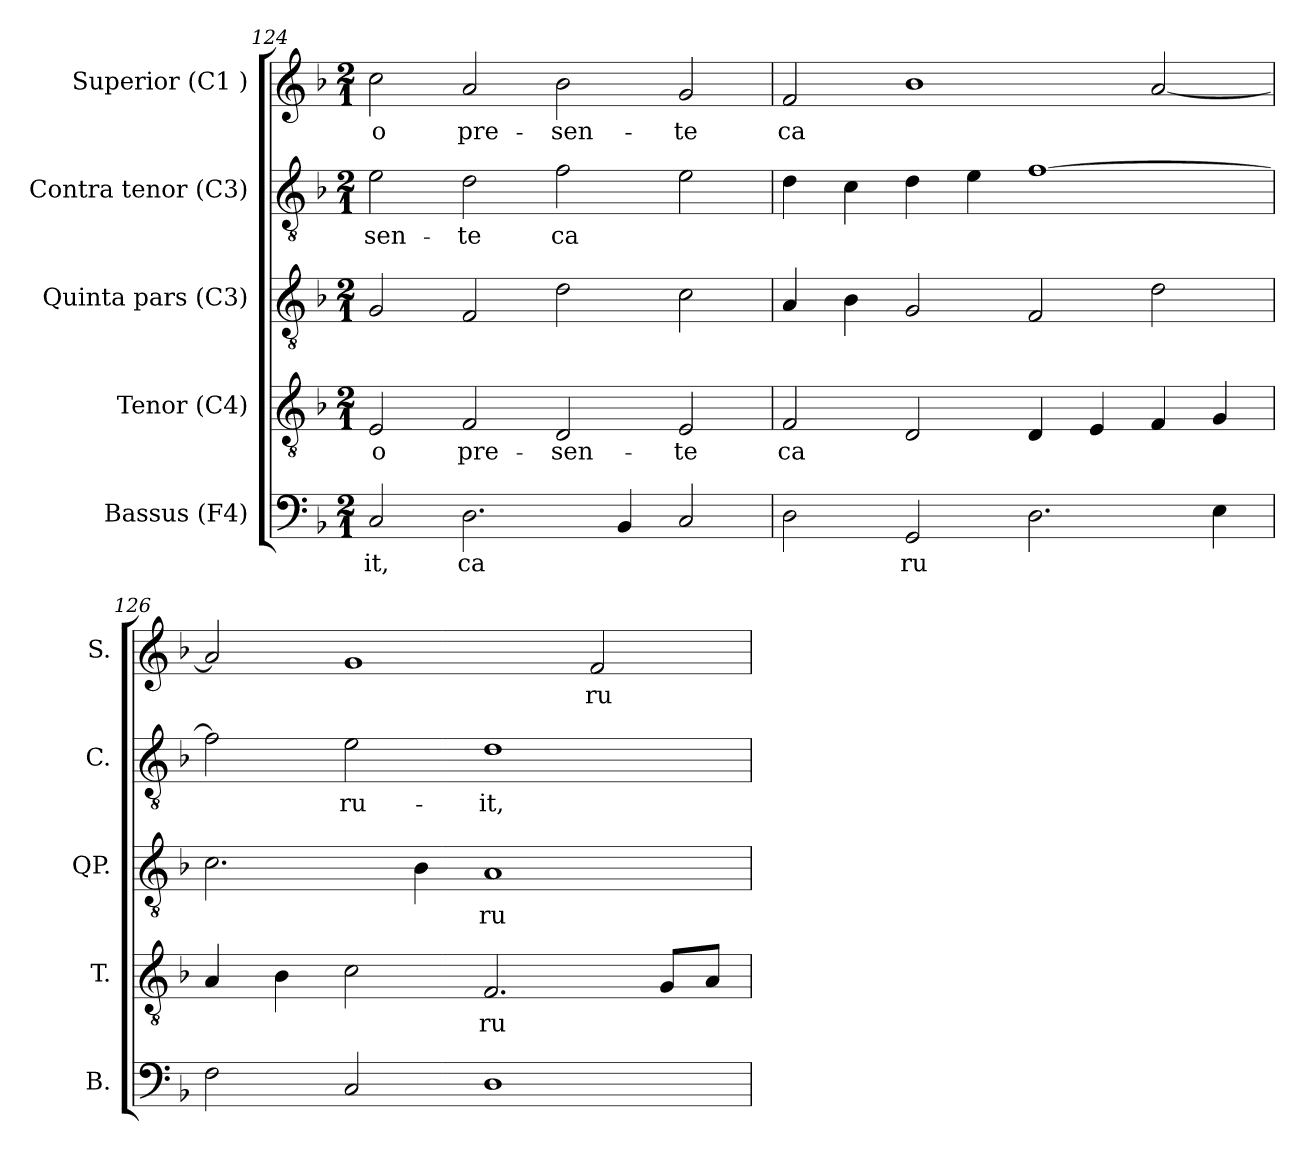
**kern	**text	**kern	**text	**kern	**text	**kern	**text	**kern	**text
*part5	*part5	*part4	*part4	*part3	*part3	*part2	*part2	*part1	*part1
*staff5	*staff5	*staff4	*staff4	*staff3	*staff3	*staff2	*staff2	*staff1	*staff1
*I"Bassus (F4)	*	*I"Tenor (C4)	*	*I"Quinta pars (C3)	*	*I"Contra tenor (C3)	*	*I"Superior (C1 )	*
*I'B.	*	*I'T.	*	*I'QP.	*	*I'C.	*	*I'S.	*
!!LO:PB:g=z
*clefF4	*	*clefGv2	*	*clefGv2	*	*clefGv2	*	*clefG2	*
*k[b-]	*	*k[b-]	*	*k[b-]	*	*k[b-]	*	*k[b-]	*
*F:	*	*F:	*	*F:	*	*F:	*	*F:	*
*M2/1	*	*M2/1	*	*M2/1	*	*M2/1	*	*M2/1	*
=124	=124	=124	=124	=124	=124	=124	=124	=124	=124
!	!LO:LY:b:cj	!	!LO:LY:b:rj	!	!LO:LY:b:cj	!	!LO:LY:b:rj	!	!LO:LY:b:rj
2C/	-it,	2E/	-o	2G/	--	2e\	-sen-	2cc\	-o
!	!LO:LY:b:cj	!	!LO:LY:b:rj	!	!LO:LY:b:cj	!	!LO:LY:b:rj	!	!LO:LY:b:rj
2.D\	ca-	2F/	pre-	2F/	--	2d\	-te	2a/	pre-
!	!	!	!LO:LY:b:rj	!	!LO:LY:b:cj	!	!LO:LY:b:rj	!	!LO:LY:b:rj
.	.	2D/	-sen-	2d\	--	2f\	ca-	2b-\	-sen-
!	!LO:LY:b:cj	!	!	!	!	!	!	!	!
4BB-/	--	.	.	.	.	.	.	.	.
!	!LO:LY:b:cj	!	!LO:LY:b:rj	!	!LO:LY:b:cj	!	!LO:LY:b:rj	!	!LO:LY:b:rj
2C/	--	2E/	-te	2c\	--	2e\	--	2g/	-te
=125	=125	=125	=125	=125	=125	=125	=125	=125	=125
!	!LO:LY:b:cj	!	!LO:LY:b:rj	!	!LO:LY:b:cj	!	!LO:LY:b:rj	!	!LO:LY:b:rj
2D\	--	2F/	ca-	4A/	--	4d\	--	2f/	ca-
!	!	!	!	!	!LO:LY:b:cj	!	!LO:LY:b:rj	!	!
.	.	.	.	4B-\	--	4c\	--	.	.
!	!LO:LY:b:cj	!	!LO:LY:b:rj	!	!LO:LY:b:cj	!	!LO:LY:b:rj	!	!LO:LY:b:rj
2GG/	-ru-	2D/	--	2G/	--	4d\	--	1b-	--
!	!	!	!	!	!	!	!LO:LY:b:rj	!	!
.	.	.	.	.	.	4e\	--	.	.
!	!LO:LY:b:cj	!	!LO:LY:b:rj	!	!LO:LY:b:cj	!	!LO:LY:b:rj	!	!
2.D\	--	4D/	--	2F/	--	[>1f	--	.	.
!	!	!	!LO:LY:b:rj	!	!	!	!	!	!
.	.	4E/	--	.	.	.	.	.	.
!	!	!	!LO:LY:b:rj	!	!LO:LY:b:cj	!	!	!	!LO:LY:b:rj
.	.	4F/	--	2d\	--	.	.	[<2a/	--
!	!LO:LY:b:cj	!	!LO:LY:b:rj	!	!	!	!	!	!
4E\	--	4G/	--	.	.	.	.	.	.
=126	=126	=126	=126	=126	=126	=126	=126	=126	=126
!	!LO:LY:b:cj	!	!LO:LY:b:rj	!	!LO:LY:b:cj	!	!LO:LY:b:rj	!	!LO:LY:b:rj
2F\	--	4A/	--	2.c\	--	2f\]	--	2a/]	--
!	!	!	!LO:LY:b:rj	!	!	!	!	!	!
.	.	4B-\	--	.	.	.	.	.	.
!	!LO:LY:b:cj	!	!LO:LY:b:rj	!	!	!	!LO:LY:b:rj	!	!LO:LY:b:rj
2C/	--	2c\	--	.	.	2e\	-ru-	1g	--
!	!	!	!	!	!LO:LY:b:cj	!	!	!	!
.	.	.	.	4B-\	--	.	.	.	.
!	!LO:LY:b:cj	!	!LO:LY:b:rj	!	!LO:LY:b:cj	!	!LO:LY:b:rj	!	!
1D	--	2.F/	-ru-	1A	-ru-	1d	-it,	.	.
!	!	!	!	!	!	!	!	!	!LO:LY:b:rj
.	.	.	.	.	.	.	.	2f/	-ru-
!	!	!	!LO:LY:b:rj	!	!	!	!	!	!
.	.	8G/L	--	.	.	.	.	.	.
!	!	!	!LO:LY:b:rj	!	!	!	!	!	!
.	.	8A/J	--	.	.	.	.	.	.
=	=	=	=	=	=	=	=	=	=
*-	*-	*-	*-	*-	*-	*-	*-	*-	*-
